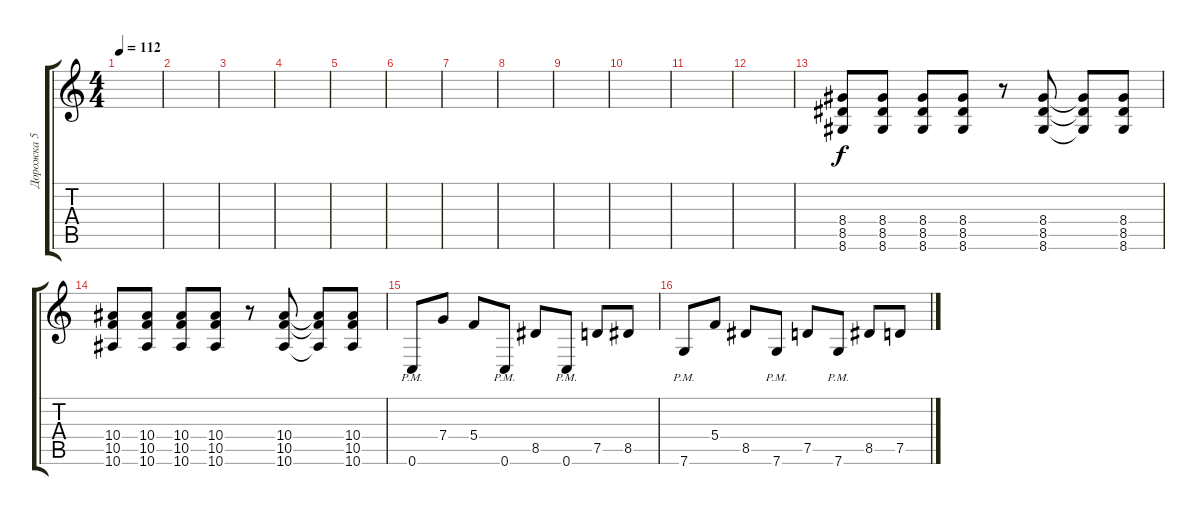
\track ("Дорожка 5" "Дорожка 5") {instrument overdrivenguitar}
\staff {score tabs}
\tuning (D4 A3 F3 C3 G2 C2) {hide}
\ts (4 4)
\tempo 112
\clef g2
\ks c
|
|
|
|
|
|
|
|
|
|
|
|
(8.4 8.5 8.6).8 (8.4 8.5 8.6).8 (8.4 8.5 8.6).8 (8.4 8.5 8.6).8 r.8 (8.4 8.5 8.6).8 (8.4{t} 8.5{t} 8.6{t}).8 (8.4 8.5 8.6).8 |
(10.4 10.5 10.6).8 (10.4 10.5 10.6).8 (10.4 10.5 10.6).8 (10.4 10.5 10.6).8 r.8 (10.4 10.5 10.6).8 (10.4{t} 10.5{t} 10.6{t}).8 (10.4 10.5 10.6).8 |
0.6{pm}.8 7.4.8 5.4.8 0.6{pm}.8 8.5.8 0.6{pm}.8 7.5.8 8.5.8 |
7.6{pm}.8 5.4.8 8.5.8 7.6{pm}.8 7.5.8 7.6{pm}.8 8.5.8 7.5.8
